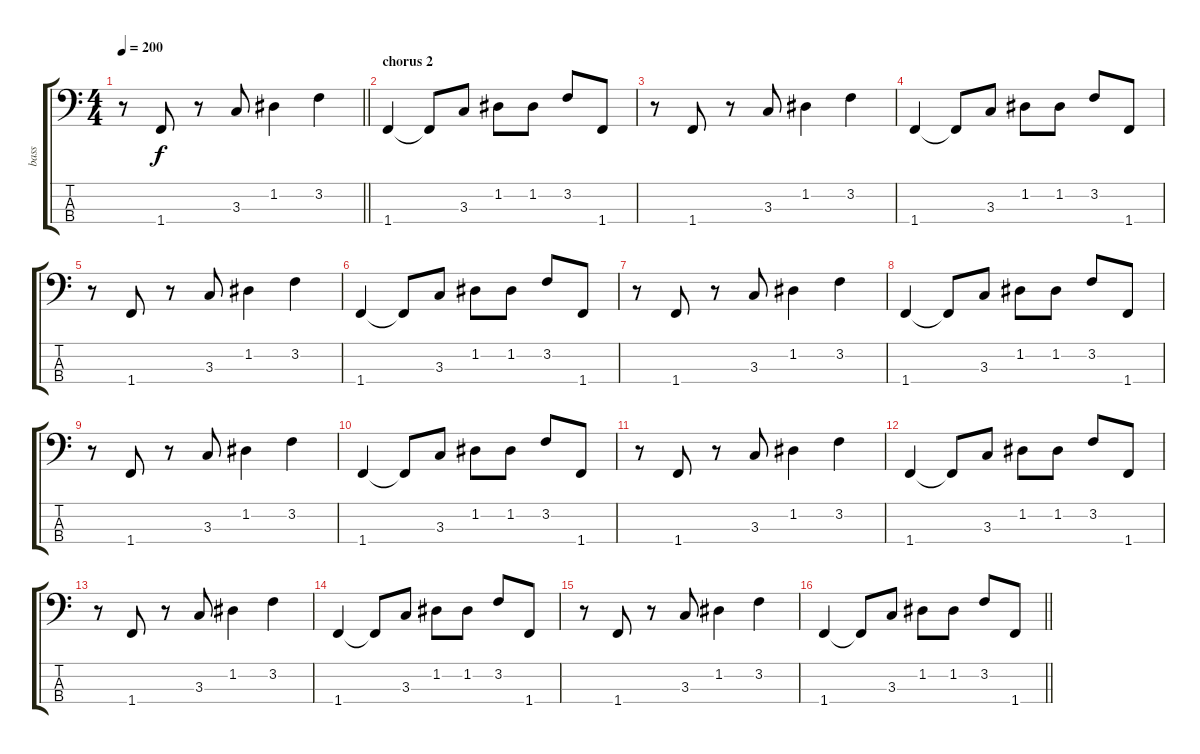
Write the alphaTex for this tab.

\track ("bass" "bass") {instrument fretlessbass}
\staff {score tabs}
\tuning (G2 D2 A1 E1) {hide}
\ts (4 4)
\tempo 200
\clef f4
\barLineRight lightlight
\ks c
r.8{dy f} 1.4.8 r.8 3.3.8 1.2.4 3.2.4 |
\section ("" "chorus 2")
1.4.4 1.4{t}.8 3.3.8 1.2.8 1.2.8 3.2.8 1.4.8 |
r.8 1.4.8 r.8 3.3.8 1.2.4 3.2.4 |
1.4.4 1.4{t}.8 3.3.8 1.2.8 1.2.8 3.2.8 1.4.8 |
r.8 1.4.8 r.8 3.3.8 1.2.4 3.2.4 |
1.4.4 1.4{t}.8 3.3.8 1.2.8 1.2.8 3.2.8 1.4.8 |
r.8 1.4.8 r.8 3.3.8 1.2.4 3.2.4 |
1.4.4 1.4{t}.8 3.3.8 1.2.8 1.2.8 3.2.8 1.4.8 |
r.8 1.4.8 r.8 3.3.8 1.2.4 3.2.4 |
1.4.4 1.4{t}.8 3.3.8 1.2.8 1.2.8 3.2.8 1.4.8 |
r.8 1.4.8 r.8 3.3.8 1.2.4 3.2.4 |
1.4.4 1.4{t}.8 3.3.8 1.2.8 1.2.8 3.2.8 1.4.8 |
r.8 1.4.8 r.8 3.3.8 1.2.4 3.2.4 |
1.4.4 1.4{t}.8 3.3.8 1.2.8 1.2.8 3.2.8 1.4.8 |
r.8 1.4.8 r.8 3.3.8 1.2.4 3.2.4 |
\barLineRight lightlight
1.4.4 1.4{t}.8 3.3.8 1.2.8 1.2.8 3.2.8 1.4.8
